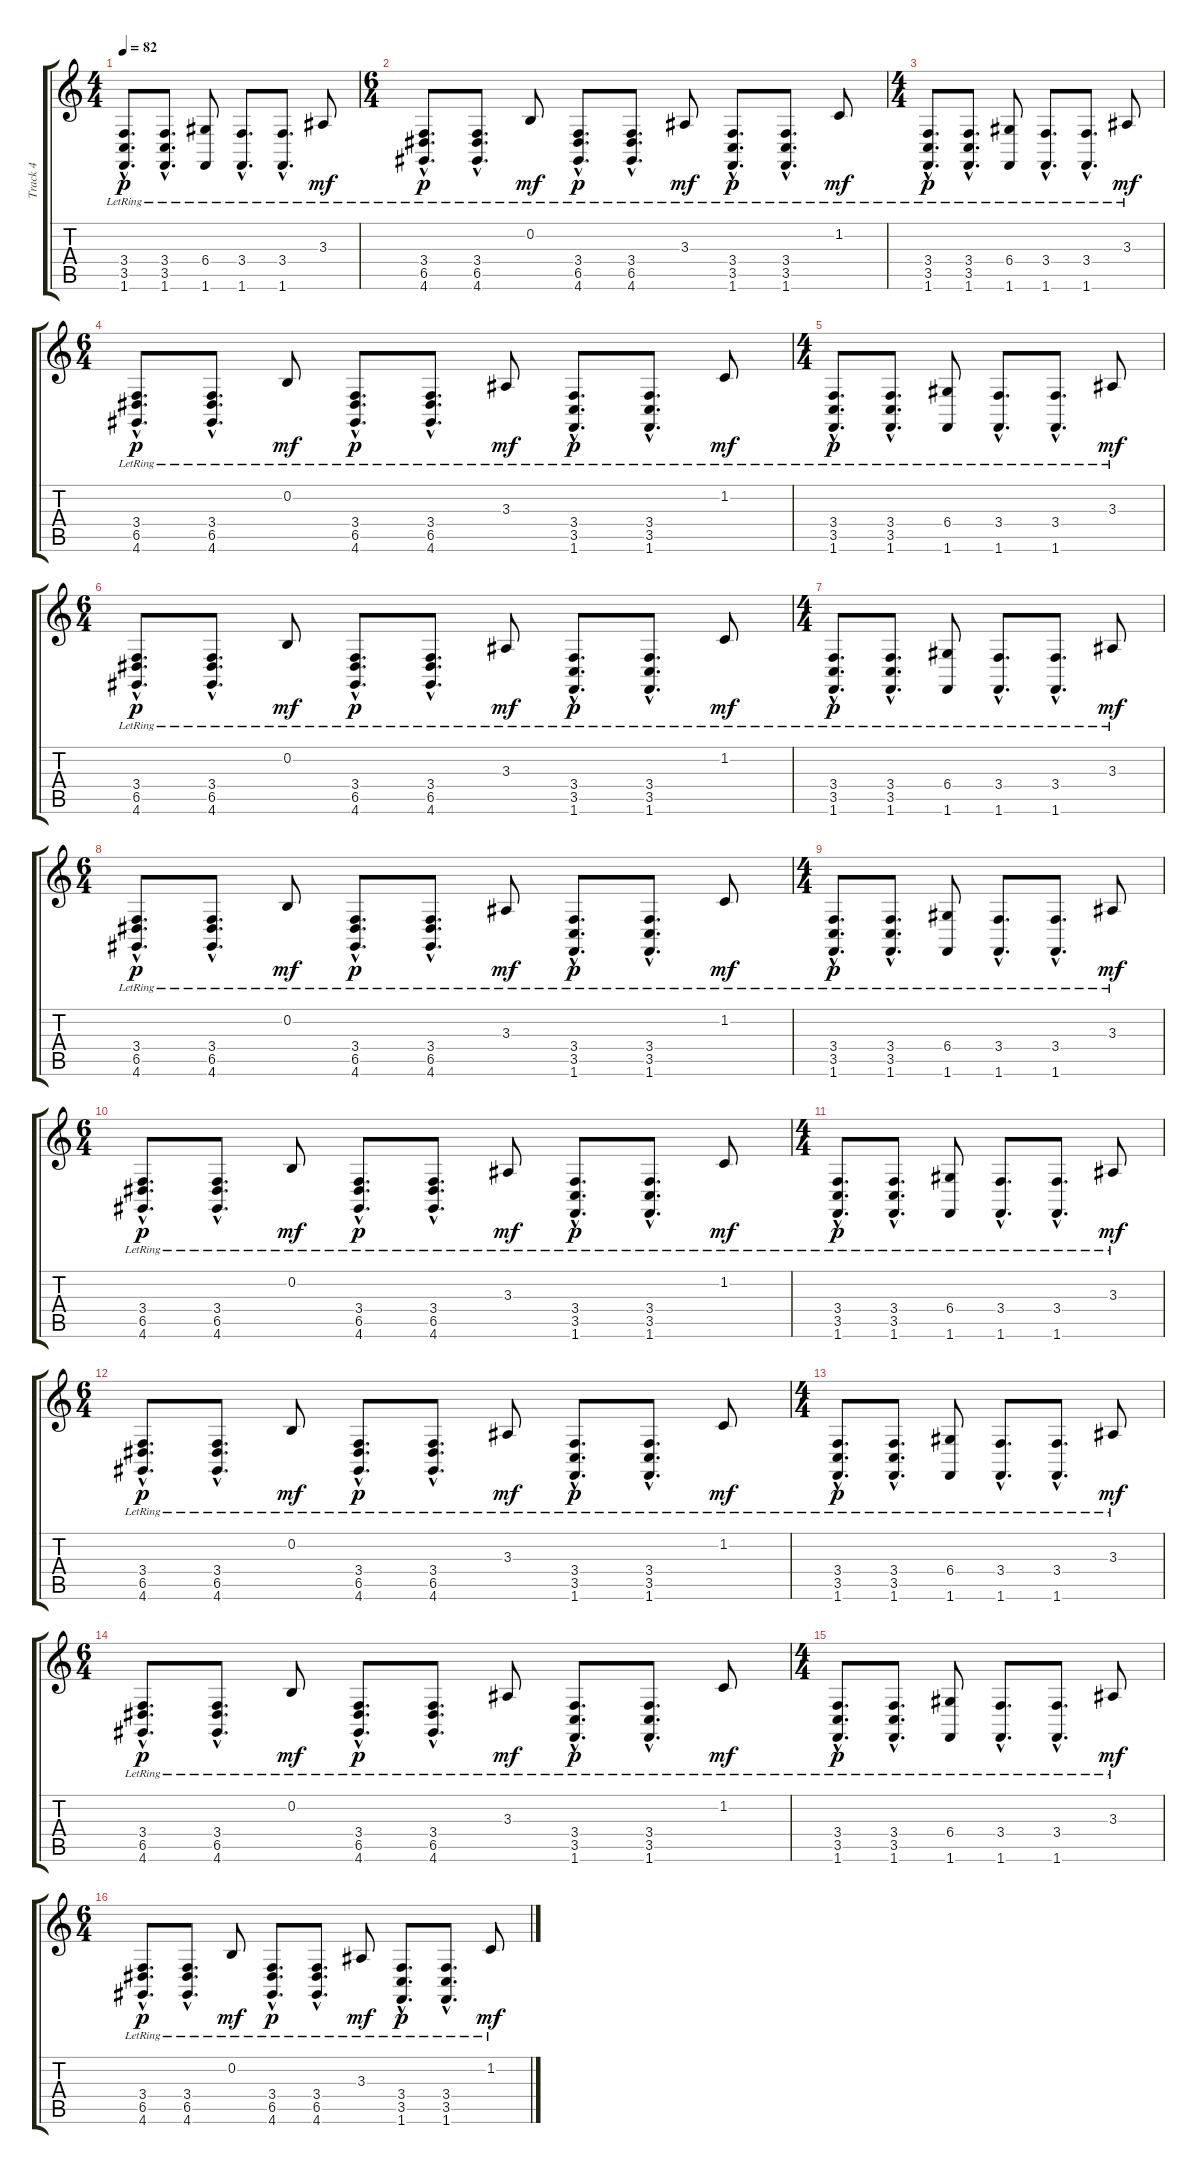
\track ("Track 4" "Track 4") {instrument brightacousticpiano}
\staff {score tabs}
\tuning (E4 B3 G3 D3 A2 E2) {hide}
\ts (4 4)
\tempo 82
\clef g2
\ks c
(3.4{hac lr} 3.5{hac lr} 1.6{hac lr}).8{d dy p} (3.4{hac lr} 3.5{hac lr} 1.6{hac lr}).8{d} (6.4{lr} 1.6{lr}).8 (3.4{hac lr} 1.6{hac lr}).8{d} (3.4{hac lr} 1.6{hac lr}).8{d} 3.3{lr}.8{dy mf} |
\ts (6 4)
(3.4{hac lr} 6.5{hac lr} 4.6{hac lr}).8{d dy p} (3.4{hac lr} 6.5{hac lr} 4.6{hac lr}).8{d} 0.2{lr}.8{dy mf} (3.4{hac lr} 6.5{hac lr} 4.6{hac lr}).8{d dy p} (3.4{hac lr} 6.5{hac lr} 4.6{hac lr}).8{d} 3.3{lr}.8{dy mf} (3.4{hac lr} 3.5{hac lr} 1.6{hac lr}).8{d dy p} (3.4{hac lr} 3.5{hac lr} 1.6{hac lr}).8{d} 1.2{lr}.8{dy mf} |
\ts (4 4)
(3.4{hac lr} 3.5{hac lr} 1.6{hac lr}).8{d dy p} (3.4{hac lr} 3.5{hac lr} 1.6{hac lr}).8{d} (6.4{lr} 1.6{lr}).8 (3.4{hac lr} 1.6{hac lr}).8{d} (3.4{hac lr} 1.6{hac lr}).8{d} 3.3{lr}.8{dy mf} |
\ts (6 4)
(3.4{hac lr} 6.5{hac lr} 4.6{hac lr}).8{d dy p} (3.4{hac lr} 6.5{hac lr} 4.6{hac lr}).8{d} 0.2{lr}.8{dy mf} (3.4{hac lr} 6.5{hac lr} 4.6{hac lr}).8{d dy p} (3.4{hac lr} 6.5{hac lr} 4.6{hac lr}).8{d} 3.3{lr}.8{dy mf} (3.4{hac lr} 3.5{hac lr} 1.6{hac lr}).8{d dy p} (3.4{hac lr} 3.5{hac lr} 1.6{hac lr}).8{d} 1.2{lr}.8{dy mf} |
\ts (4 4)
(3.4{hac lr} 3.5{hac lr} 1.6{hac lr}).8{d dy p} (3.4{hac lr} 3.5{hac lr} 1.6{hac lr}).8{d} (6.4{lr} 1.6{lr}).8 (3.4{hac lr} 1.6{hac lr}).8{d} (3.4{hac lr} 1.6{hac lr}).8{d} 3.3{lr}.8{dy mf} |
\ts (6 4)
(3.4{hac lr} 6.5{hac lr} 4.6{hac lr}).8{d dy p} (3.4{hac lr} 6.5{hac lr} 4.6{hac lr}).8{d} 0.2{lr}.8{dy mf} (3.4{hac lr} 6.5{hac lr} 4.6{hac lr}).8{d dy p} (3.4{hac lr} 6.5{hac lr} 4.6{hac lr}).8{d} 3.3{lr}.8{dy mf} (3.4{hac lr} 3.5{hac lr} 1.6{hac lr}).8{d dy p} (3.4{hac lr} 3.5{hac lr} 1.6{hac lr}).8{d} 1.2{lr}.8{dy mf} |
\ts (4 4)
(3.4{hac lr} 3.5{hac lr} 1.6{hac lr}).8{d dy p} (3.4{hac lr} 3.5{hac lr} 1.6{hac lr}).8{d} (6.4{lr} 1.6{lr}).8 (3.4{hac lr} 1.6{hac lr}).8{d} (3.4{hac lr} 1.6{hac lr}).8{d} 3.3{lr}.8{dy mf} |
\ts (6 4)
(3.4{hac lr} 6.5{hac lr} 4.6{hac lr}).8{d dy p} (3.4{hac lr} 6.5{hac lr} 4.6{hac lr}).8{d} 0.2{lr}.8{dy mf} (3.4{hac lr} 6.5{hac lr} 4.6{hac lr}).8{d dy p} (3.4{hac lr} 6.5{hac lr} 4.6{hac lr}).8{d} 3.3{lr}.8{dy mf} (3.4{hac lr} 3.5{hac lr} 1.6{hac lr}).8{d dy p} (3.4{hac lr} 3.5{hac lr} 1.6{hac lr}).8{d} 1.2{lr}.8{dy mf} |
\ts (4 4)
(3.4{hac lr} 3.5{hac lr} 1.6{hac lr}).8{d dy p} (3.4{hac lr} 3.5{hac lr} 1.6{hac lr}).8{d} (6.4{lr} 1.6{lr}).8 (3.4{hac lr} 1.6{hac lr}).8{d} (3.4{hac lr} 1.6{hac lr}).8{d} 3.3{lr}.8{dy mf} |
\ts (6 4)
(3.4{hac lr} 6.5{hac lr} 4.6{hac lr}).8{d dy p} (3.4{hac lr} 6.5{hac lr} 4.6{hac lr}).8{d} 0.2{lr}.8{dy mf} (3.4{hac lr} 6.5{hac lr} 4.6{hac lr}).8{d dy p} (3.4{hac lr} 6.5{hac lr} 4.6{hac lr}).8{d} 3.3{lr}.8{dy mf} (3.4{hac lr} 3.5{hac lr} 1.6{hac lr}).8{d dy p} (3.4{hac lr} 3.5{hac lr} 1.6{hac lr}).8{d} 1.2{lr}.8{dy mf} |
\ts (4 4)
(3.4{hac lr} 3.5{hac lr} 1.6{hac lr}).8{d dy p} (3.4{hac lr} 3.5{hac lr} 1.6{hac lr}).8{d} (6.4{lr} 1.6{lr}).8 (3.4{hac lr} 1.6{hac lr}).8{d} (3.4{hac lr} 1.6{hac lr}).8{d} 3.3{lr}.8{dy mf} |
\ts (6 4)
(3.4{hac lr} 6.5{hac lr} 4.6{hac lr}).8{d dy p} (3.4{hac lr} 6.5{hac lr} 4.6{hac lr}).8{d} 0.2{lr}.8{dy mf} (3.4{hac lr} 6.5{hac lr} 4.6{hac lr}).8{d dy p} (3.4{hac lr} 6.5{hac lr} 4.6{hac lr}).8{d} 3.3{lr}.8{dy mf} (3.4{hac lr} 3.5{hac lr} 1.6{hac lr}).8{d dy p} (3.4{hac lr} 3.5{hac lr} 1.6{hac lr}).8{d} 1.2{lr}.8{dy mf} |
\ts (4 4)
(3.4{hac lr} 3.5{hac lr} 1.6{hac lr}).8{d dy p} (3.4{hac lr} 3.5{hac lr} 1.6{hac lr}).8{d} (6.4{lr} 1.6{lr}).8 (3.4{hac lr} 1.6{hac lr}).8{d} (3.4{hac lr} 1.6{hac lr}).8{d} 3.3{lr}.8{dy mf} |
\ts (6 4)
(3.4{hac lr} 6.5{hac lr} 4.6{hac lr}).8{d dy p} (3.4{hac lr} 6.5{hac lr} 4.6{hac lr}).8{d} 0.2{lr}.8{dy mf} (3.4{hac lr} 6.5{hac lr} 4.6{hac lr}).8{d dy p} (3.4{hac lr} 6.5{hac lr} 4.6{hac lr}).8{d} 3.3{lr}.8{dy mf} (3.4{hac lr} 3.5{hac lr} 1.6{hac lr}).8{d dy p} (3.4{hac lr} 3.5{hac lr} 1.6{hac lr}).8{d} 1.2{lr}.8{dy mf} |
\ts (4 4)
(3.4{hac lr} 3.5{hac lr} 1.6{hac lr}).8{d dy p} (3.4{hac lr} 3.5{hac lr} 1.6{hac lr}).8{d} (6.4{lr} 1.6{lr}).8 (3.4{hac lr} 1.6{hac lr}).8{d} (3.4{hac lr} 1.6{hac lr}).8{d} 3.3{lr}.8{dy mf} |
\ts (6 4)
(3.4{hac lr} 6.5{hac lr} 4.6{hac lr}).8{d dy p} (3.4{hac lr} 6.5{hac lr} 4.6{hac lr}).8{d} 0.2{lr}.8{dy mf} (3.4{hac lr} 6.5{hac lr} 4.6{hac lr}).8{d dy p} (3.4{hac lr} 6.5{hac lr} 4.6{hac lr}).8{d} 3.3{lr}.8{dy mf} (3.4{hac lr} 3.5{hac lr} 1.6{hac lr}).8{d dy p} (3.4{hac lr} 3.5{hac lr} 1.6{hac lr}).8{d} 1.2{lr}.8{dy mf}
